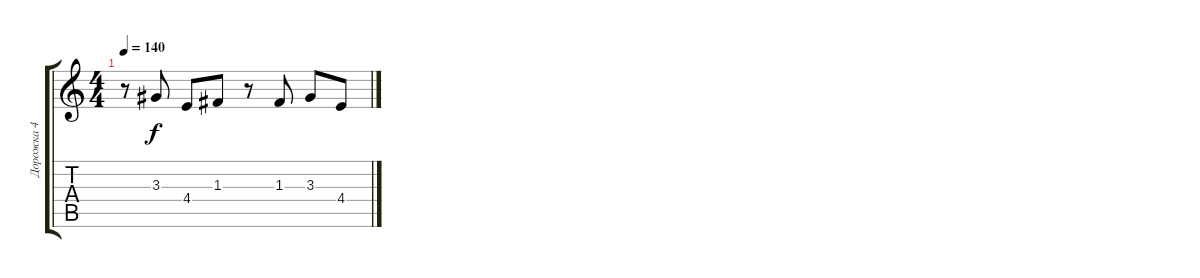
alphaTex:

\track ("Дорожка 4" "Дорожка 4") {instrument distortionguitar}
\staff {score tabs}
\tuning (D4 A3 F3 C3 G2 C2) {hide}
\ts (4 4)
\tempo 140
\clef g2
\ks c
r.8{dy f} 3.3.8 4.4.8 1.3.8 r.8 1.3.8 3.3.8 4.4.8
